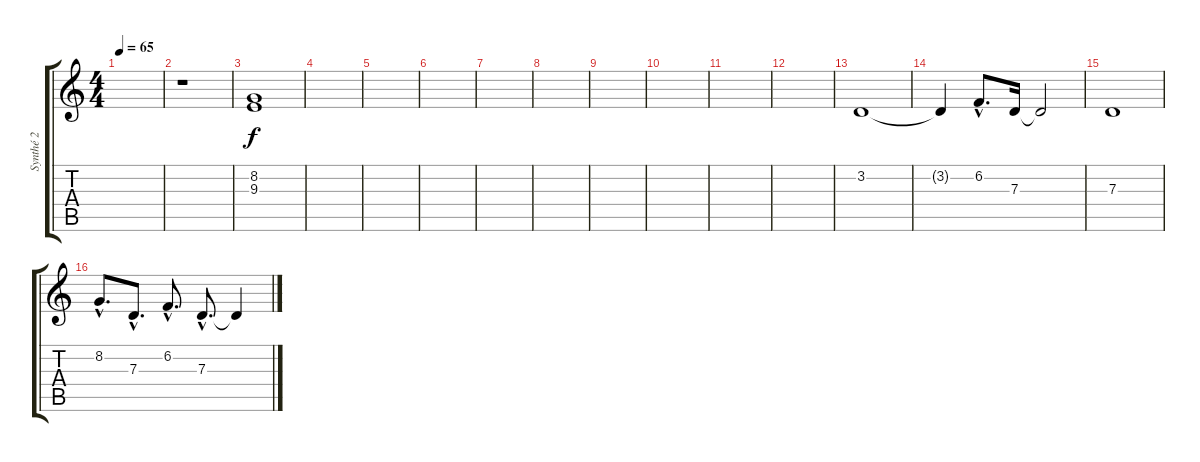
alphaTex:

\track ("Synthé 2" "Synthé 2") {instrument drawbarorgan}
\staff {score tabs}
\tuning (E4 B3 G3 D3 A2 E2) {hide}
\ts (4 4)
\tempo 65
\clef g2
\ks c
|
r.1{volume 12} |
(8.2 9.3).1{volume 0} |
|
|
|
|
|
|
|
|
|
3.2.1{volume 9} |
3.2{t}.4 6.2{hac}.8{d} 7.3.16 7.3{t}.2 |
7.3.1 |
8.2{hac}.8{d} 7.3{hac}.8{d} 6.2{hac}.8{d} 7.3{hac}.8{d} 7.3{t}.4
